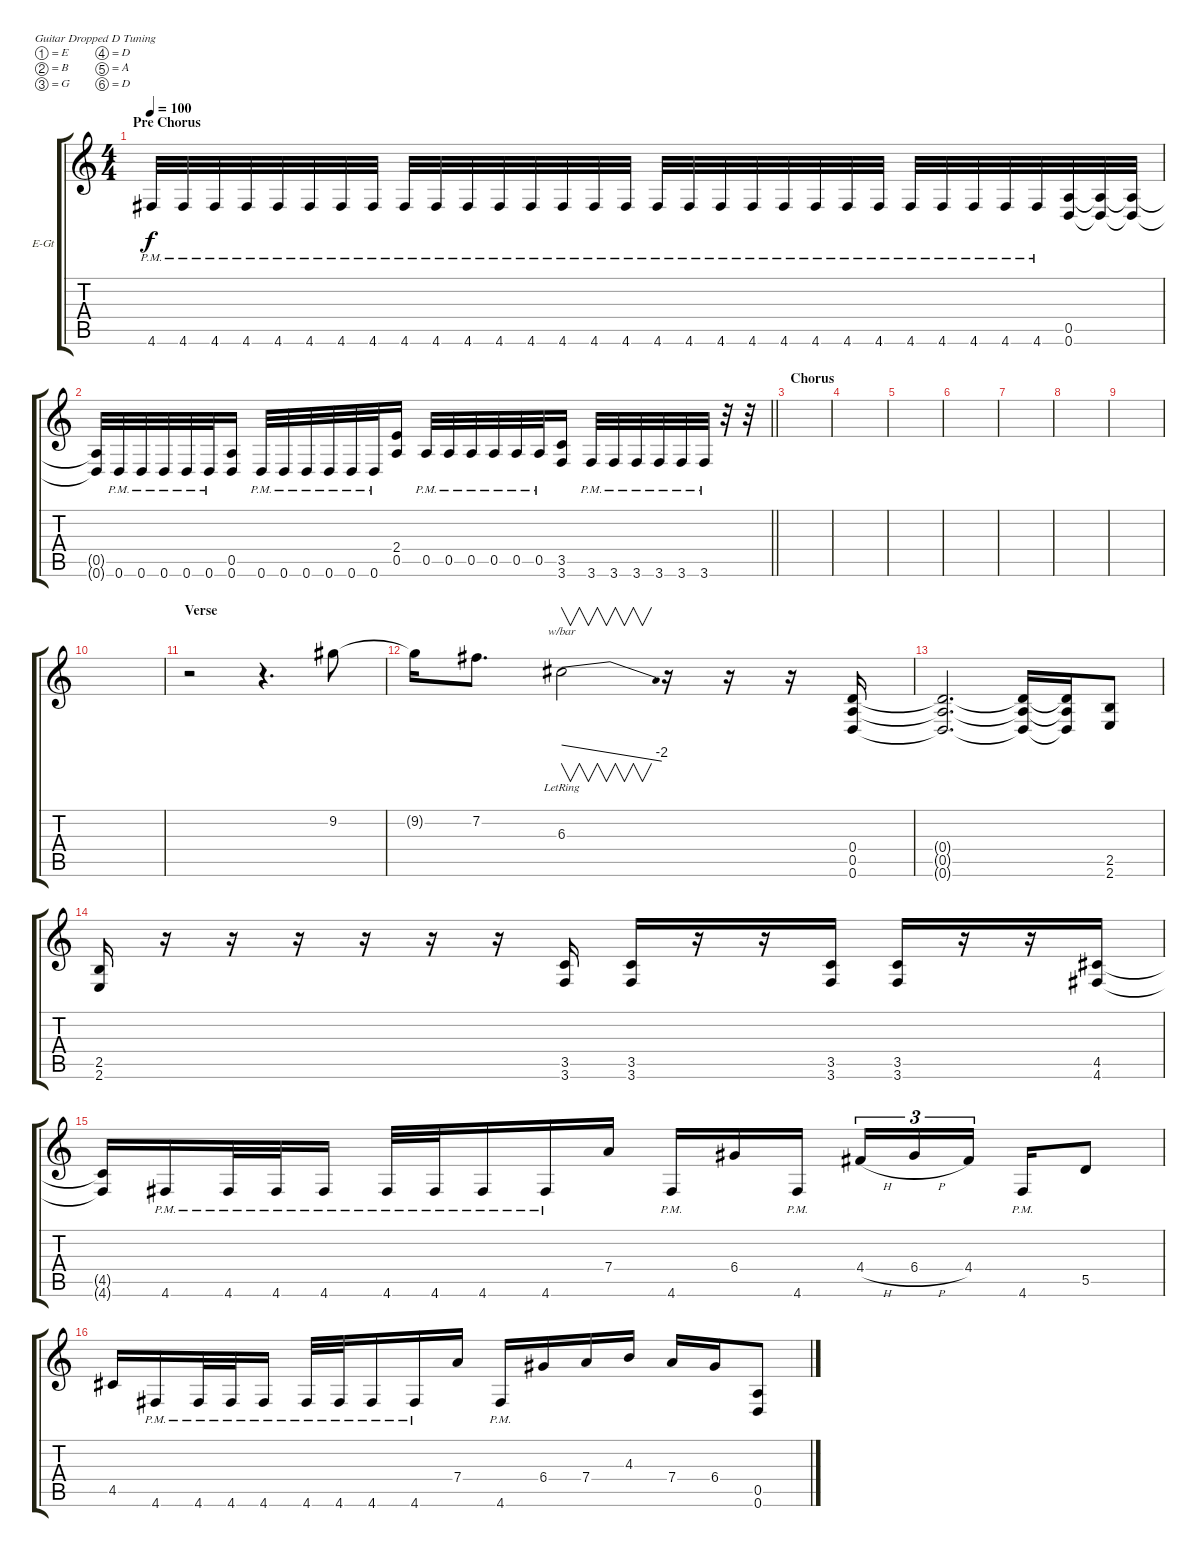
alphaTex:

\bracketExtendMode groupsimilarinstruments
\firstSystemTrackNameOrientation horizontal
\otherSystemsTrackNameOrientation horizontal
\track ("Track 3" "E-Gt") {instrument distortionguitar}
\staff {score tabs}
\tuning (E4 B3 G3 D3 A2 D2)
\ts (4 4)
\section ("" "Pre Chorus")
\tempo 100
\clef g2
\ks c
4.6{pm}.32{dy f} 4.6{pm}.32 4.6{pm}.32 4.6{pm}.32 4.6{pm}.32 4.6{pm}.32 4.6{pm}.32 4.6{pm}.32 4.6{pm}.32 4.6{pm}.32 4.6{pm}.32 4.6{pm}.32 4.6{pm}.32 4.6{pm}.32 4.6{pm}.32 4.6{pm}.32 4.6{pm}.32 4.6{pm}.32 4.6{pm}.32 4.6{pm}.32 4.6{pm}.32 4.6{pm}.32 4.6{pm}.32 4.6{pm}.32 4.6{pm}.32 4.6{pm}.32 4.6{pm}.32 4.6{pm}.32 4.6{pm}.32 (0.6 0.5).32 (0.6{t} 0.5{t}).32 (0.6{t} 0.5{t}).32 |
\barLineRight lightlight
(0.6{t} 0.5{t}).32 0.6{pm}.32 0.6{pm}.32 0.6{pm}.32 0.6{pm}.32 0.6{pm}.32 (0.5 0.6).16 0.6{pm}.32 0.6{pm}.32 0.6{pm}.32 0.6{pm}.32 0.6{pm}.32 0.6{pm}.32 (2.4 0.5).16 0.5{pm}.32 0.5{pm}.32 0.5{pm}.32 0.5{pm}.32 0.5{pm}.32 0.5{pm}.32 (3.5 3.6).16 3.6{pm}.32 3.6{pm}.32 3.6{pm}.32 3.6{pm}.32 3.6{pm}.32 3.6{pm}.32 r.32 r.32 |
\section ("" "Chorus")
|
|
|
|
|
|
|
|
\section ("" "Verse")
r.2 r.4{d} 9.2.8 |
9.2{t}.16 7.2.8{d} 6.3{lr}.2{v tbe (dive default 0 0 43.8 -8)} r.16 r.16 r.16 (0.6 0.5 0.4).16 |
(0.6{t} 0.5{t} 0.4{t}).2{d} (0.6{t} 0.5{t} 0.4{t}).16 (0.6{t} 0.5{t} 0.4{t}).16 (2.6 2.5).8 |
(2.6 2.5).16 r.16 r.16 r.16 r.16 r.16 r.16 (3.6 3.5).16 (3.6 3.5).16 r.16 r.16 (3.6 3.5).16 (3.6 3.5).16 r.16 r.16 (4.6 4.5).16 |
(4.5{t} 4.6{t}).16 4.6{pm}.16 4.6{pm}.32 4.6{pm}.32 4.6{pm}.16 4.6{pm}.32 4.6{pm}.32 4.6{pm}.16 4.6{pm}.16 7.4.16 4.6{pm}.16 6.4.16 4.6{pm}.16 4.4{h}.16{tu (3 2)} 6.4{h}.16{tu (3 2)} 4.4.16{tu (3 2)} 4.6{pm}.16 5.5.8 |
4.5.16 4.6{pm}.16 4.6{pm}.32 4.6{pm}.32 4.6{pm}.16 4.6{pm}.32 4.6{pm}.32 4.6{pm}.16 4.6{pm}.16 7.4.16 4.6{pm}.16 6.4.16 7.4.16 4.3.16 7.4.16 6.4.16 (0.5 0.6).8
